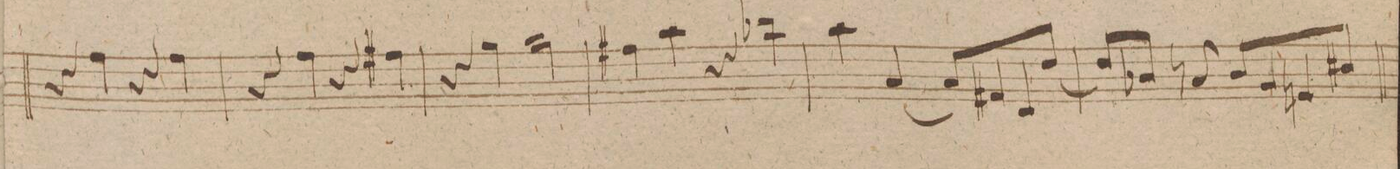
**kern	**dynam
*I"Clarinetto 1mo in A	*
*clefG2	*
*k[f#]	*
*met(c)	*
*M4/4	*
4r	.
4dd	.
4r	.
4dd	.
=36	=36
4r	.
4dd	.
4r	.
4dd#X	.
=37	=37
4r	.
4ee	.
2ee	.
=38	=38
4dd#X	.
4ff#	.
4r	.
4ggX	.
=39	=39
4ff#	.
[4f#	.
8f#L]	.
8d#X	.
8B	.
[8bJ	.
=40	=40
8bL]	.
8gXJ	.
8r	.
8f#	.
8gL	.
8e	.
8c#	.
8a#XJ	.
=41	=41
*-	*-
